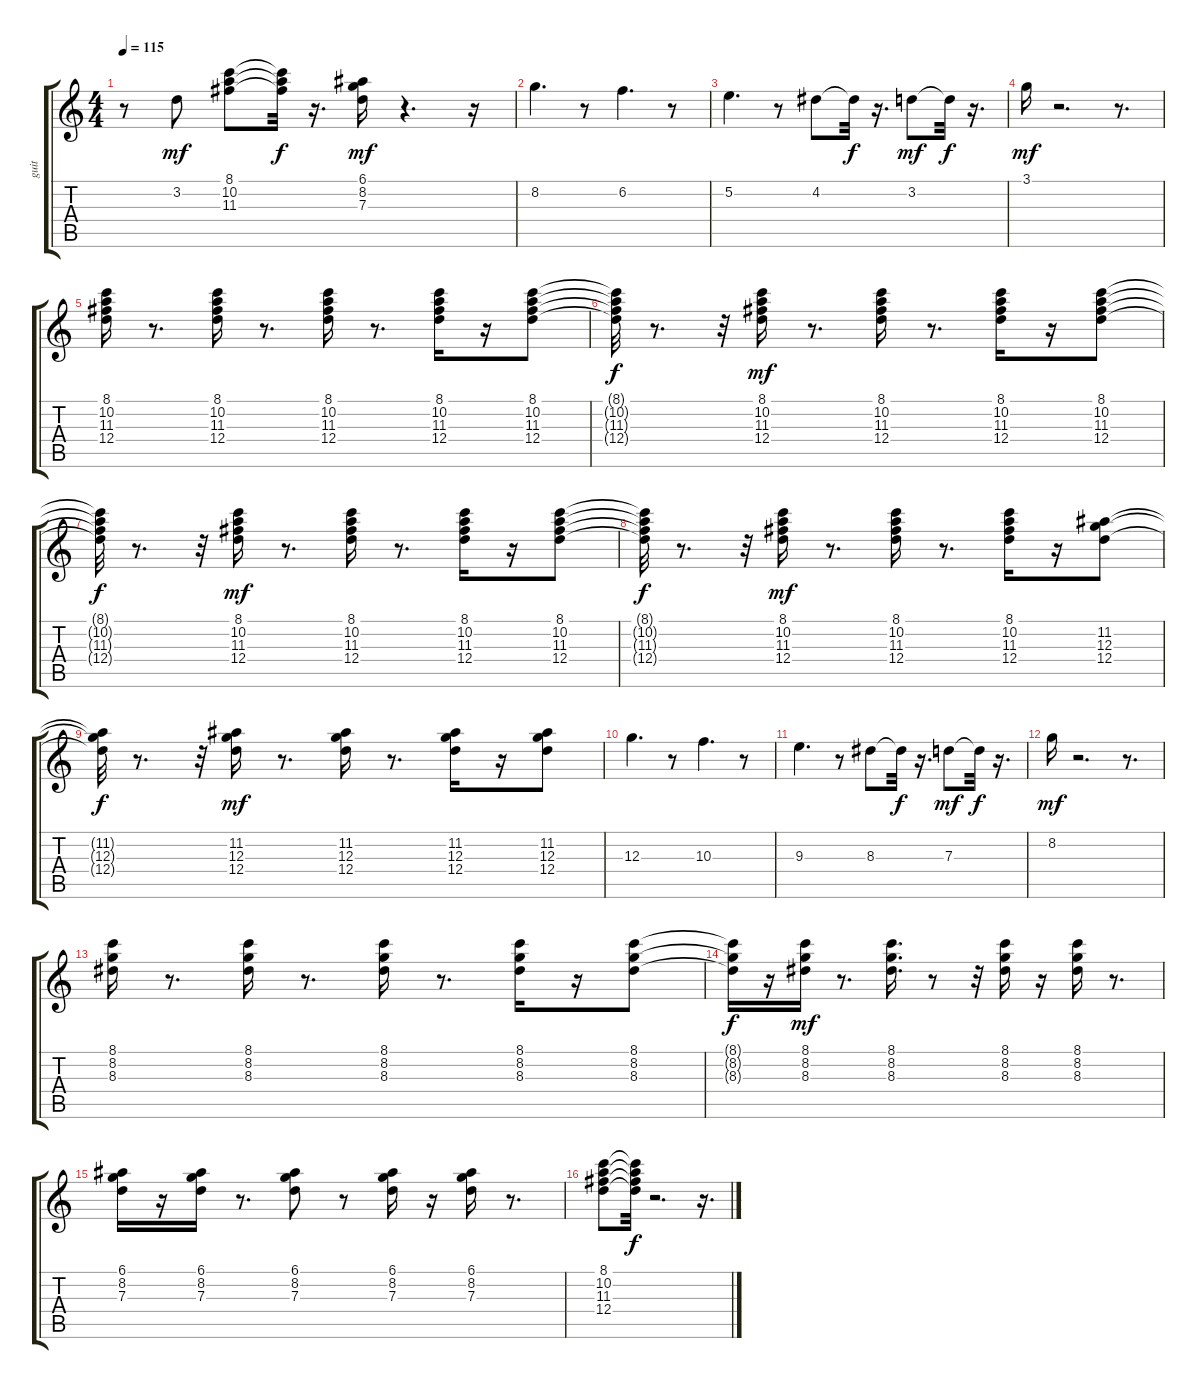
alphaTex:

\track ("guit" "guit") {instrument acousticguitarnylon}
\staff {score tabs}
\tuning (E4 B3 G3 D3 A2 E2) {hide}
\ts (4 4)
\tempo 115
\clef g2
\ks c
r.8{dy f} 3.2.8{dy mf} (8.1 10.2 11.3).8 (8.1{t} 10.2{t} 11.3{t}).32{dy f} r.16{d} (6.1 8.2 7.3).16{dy mf} r.4{d} r.16 |
8.2.4{d} r.8 6.2.4{d} r.8 |
5.2.4{d} r.8 4.2.8 4.2{t}.32{dy f} r.16{d} 3.2.8{dy mf} 3.2{t}.32{dy f} r.16{d} |
3.1.16{dy mf} r.2{d} r.8{d} |
(8.1 10.2 11.3 12.4).16 r.8{d} (8.1 10.2 11.3 12.4).16 r.8{d} (8.1 10.2 11.3 12.4).16 r.8{d} (8.1 10.2 11.3 12.4).16 r.16 (8.1 10.2 11.3 12.4).8 |
(8.1{t} 10.2{t} 11.3{t} 12.4{t}).32{dy f} r.8{d} r.32 (8.1 10.2 11.3 12.4).16{dy mf} r.8{d} (8.1 10.2 11.3 12.4).16 r.8{d} (8.1 10.2 11.3 12.4).16 r.16 (8.1 10.2 11.3 12.4).8 |
(8.1{t} 10.2{t} 11.3{t} 12.4{t}).32{dy f} r.8{d} r.32 (8.1 10.2 11.3 12.4).16{dy mf} r.8{d} (8.1 10.2 11.3 12.4).16 r.8{d} (8.1 10.2 11.3 12.4).16 r.16 (8.1 10.2 11.3 12.4).8 |
(8.1{t} 10.2{t} 11.3{t} 12.4{t}).32{dy f} r.8{d} r.32 (8.1 10.2 11.3 12.4).16{dy mf} r.8{d} (8.1 10.2 11.3 12.4).16 r.8{d} (8.1 10.2 11.3 12.4).16 r.16 (11.2 12.3 12.4).8 |
(11.2{t} 12.3{t} 12.4{t}).32{dy f} r.8{d} r.32 (11.2 12.3 12.4).16{dy mf} r.8{d} (11.2 12.3 12.4).16 r.8{d} (11.2 12.3 12.4).16 r.16 (11.2 12.3 12.4).8 |
12.3.4{d} r.8 10.3.4{d} r.8 |
9.3.4{d} r.8 8.3.8 8.3{t}.32{dy f} r.16{d} 7.3.8{dy mf} 7.3{t}.32{dy f} r.16{d} |
8.2.16{dy mf} r.2{d} r.8{d} |
(8.1 8.2 8.3).16 r.8{d} (8.1 8.2 8.3).16 r.8{d} (8.1 8.2 8.3).16 r.8{d} (8.1 8.2 8.3).16 r.16 (8.1 8.2 8.3).8 |
(8.1{t} 8.2{t} 8.3{t}).16{dy f} r.16 (8.1 8.2 8.3).16{dy mf} r.8{d} (8.1 8.2 8.3).16{d} r.8 r.32 (8.1 8.2 8.3).16 r.16 (8.1 8.2 8.3).16 r.8{d} |
(6.1 8.2 7.3).16 r.16 (6.1 8.2 7.3).16 r.8{d} (6.1 8.2 7.3).8 r.8 (6.1 8.2 7.3).16 r.16 (6.1 8.2 7.3).16 r.8{d} |
(8.1 10.2 11.3 12.4).8 (8.1{t} 10.2{t} 11.3{t} 12.4{t}).32{dy f} r.2{d} r.16{d}
